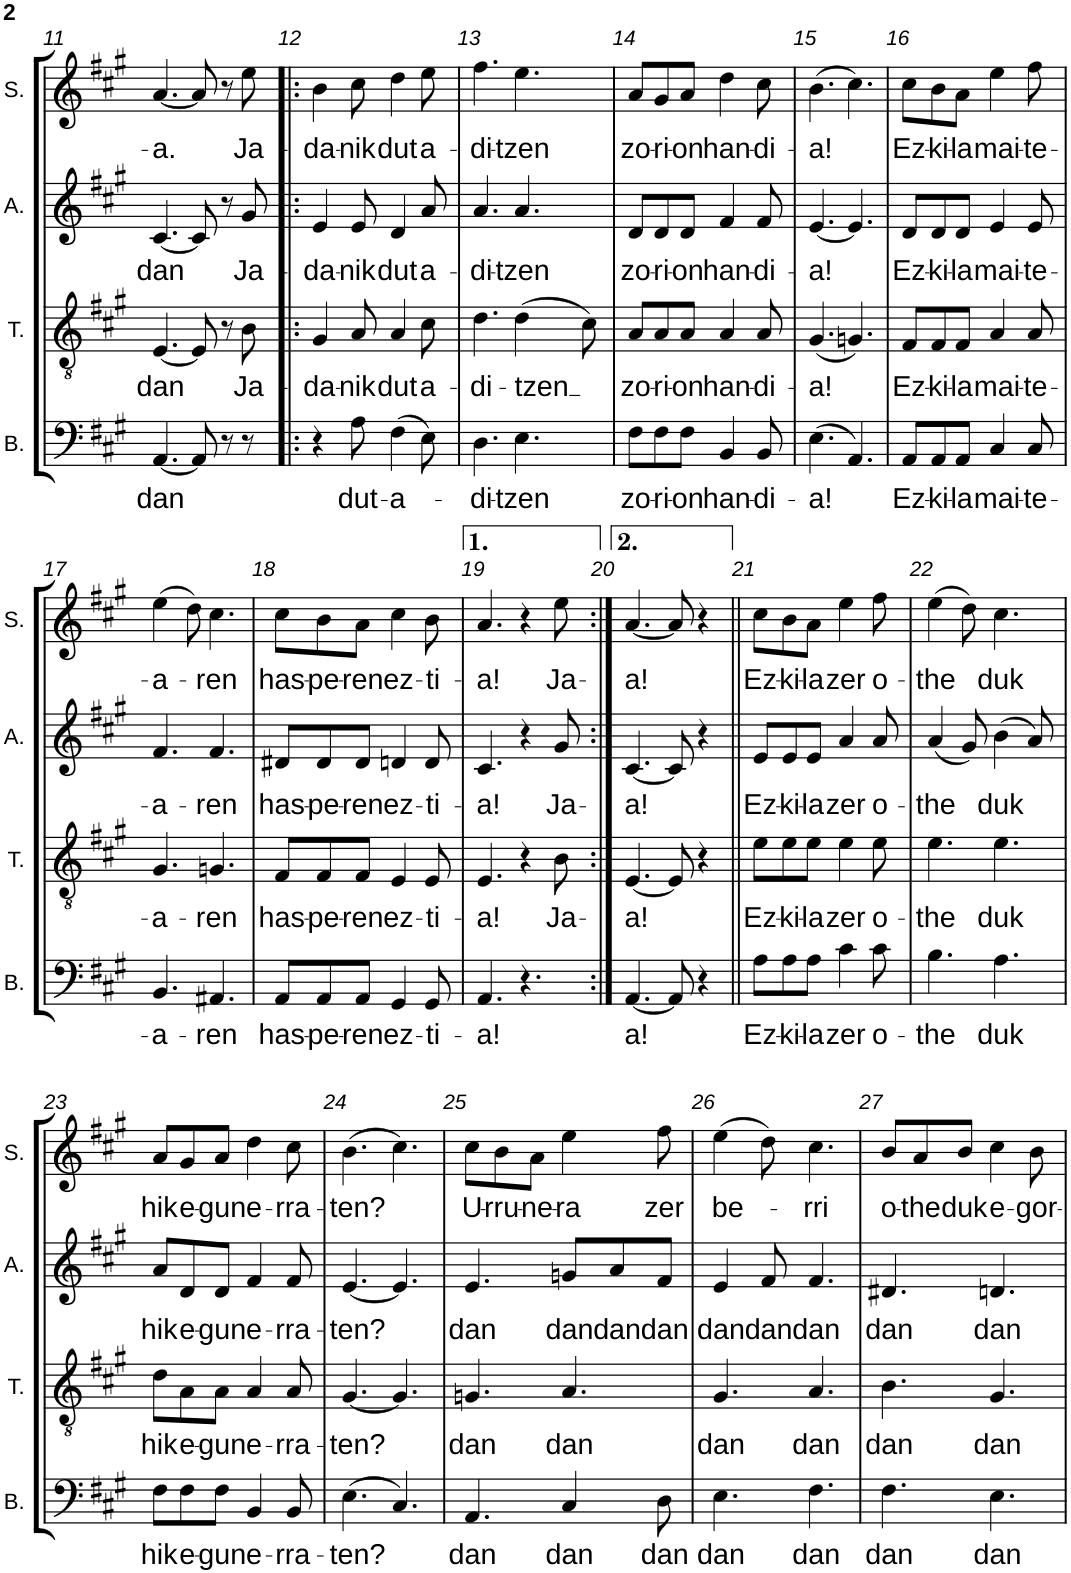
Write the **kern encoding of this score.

**kern	**text	**kern	**text	**kern	**text	**kern	**text
*part4	*part4	*part3	*part3	*part2	*part2	*part1	*part1
*staff4	*staff4	*staff3	*staff3	*staff2	*staff2	*staff1	*staff1
*I"Basse	*	*I"Tenor	*	*I"Alto	*	*I"Soprano	*
*I'B.	*	*I'T.	*	*I'A.	*	*I'S.	*
!!LO:PB:g=z
*clefF4	*	*clefGv2	*	*clefG2	*	*clefG2	*
*k[f#c#g#]	*	*k[f#c#g#]	*	*k[f#c#g#]	*	*k[f#c#g#]	*
*M6/8	*	*M6/8	*	*M6/8	*	*M6/8	*
=11	=11	=11	=11	=11	=11	=11	=11
!	!LO:LY:b	!	!LO:LY:b	!	!LO:LY:b	!	!LO:LY:b
[4.AA/	dan	[4.E/	dan	[4.c#/	dan	[4.a/	-a.
8AA/]	.	8E/]	.	8c#/]	.	8a/]	.
8r	.	8r	.	8r	.	8r	.
!	!	!	!LO:LY:b	!	!LO:LY:b	!	!LO:LY:b
8r	.	8B\	Ja-	8g#/	Ja-	8ee\	Ja-
=12!|:	=12!|:	=12!|:	=12!|:	=12!|:	=12!|:	=12!|:	=12!|:
!	!	!	!LO:LY:b	!	!LO:LY:b	!	!LO:LY:b
4r	.	4G#/	-da-	4e/	-da-	4b\	-da-
!	!LO:LY:b	!	!LO:LY:b	!	!LO:LY:b	!	!LO:LY:b
8A\	-dut-	8A/	-nik	8e/	-nik	8cc#\	-nik
!	!LO:LY:b	!	!LO:LY:b	!	!LO:LY:b	!	!LO:LY:b
(4F#\	a-	4A/	dut	4d/	dut	4dd\	dut
!	!	!	!LO:LY:b	!	!LO:LY:b	!	!LO:LY:b
8E\)	.	8c#\	a-	8a/	a-	8ee\	a-
=13	=13	=13	=13	=13	=13	=13	=13
!	!LO:LY:b	!	!LO:LY:b	!	!LO:LY:b	!	!LO:LY:b
4.D\	di-	4.d\	-di-	4.a/	-di-	4.ff#\	-di-
!	!LO:LY:b	!	!LO:LY:b	!	!LO:LY:b	!	!LO:LY:b
4.E\	-tzen	(4d\	-tzen	4.a/	-tzen	4.ee\	-tzen
.	.	8c#\)	.	.	.	.	.
=14	=14	=14	=14	=14	=14	=14	=14
!	!LO:LY:b	!	!LO:LY:b	!	!LO:LY:b	!	!LO:LY:b
8F#\L	zo-	8A/L	zo-	8d/L	zo-	8a/L	zo-
!	!LO:LY:b	!	!LO:LY:b	!	!LO:LY:b	!	!LO:LY:b
8F#\	-ri-	8A/	-ri-	8d/	-ri-	8g#/	-ri-
!	!LO:LY:b	!	!LO:LY:b	!	!LO:LY:b	!	!LO:LY:b
8F#\J	-on	8A/J	-on	8d/J	-on	8a/J	-on
!	!LO:LY:b	!	!LO:LY:b	!	!LO:LY:b	!	!LO:LY:b
4BB/	han-	4A/	han-	4f#/	han-	4dd\	han-
!	!LO:LY:b	!	!LO:LY:b	!	!LO:LY:b	!	!LO:LY:b
8BB/	-di-	8A/	-di-	8f#/	-di-	8cc#\	-di-
=15	=15	=15	=15	=15	=15	=15	=15
!	!LO:LY:b	!	!LO:LY:b	!	!LO:LY:b	!	!LO:LY:b
(4.E\	-a!	(4.G#/	-a!	[4.e/	-a!	(4.b\	-a!
4.AA/)	.	4.Gn/)	.	4.e/]	.	4.cc#\)	.
=16	=16	=16	=16	=16	=16	=16	=16
!	!LO:LY:b	!	!LO:LY:b	!	!LO:LY:b	!	!LO:LY:b
8AA/L	Ez-	8F#/L	Ez-	8d/L	Ez-	8cc#\L	Ez-
!	!LO:LY:b	!	!LO:LY:b	!	!LO:LY:b	!	!LO:LY:b
8AA/	-ki-	8F#/	-ki-	8d/	-ki-	8b\	-ki-
!	!LO:LY:b	!	!LO:LY:b	!	!LO:LY:b	!	!LO:LY:b
8AA/J	-la	8F#/J	-la	8d/J	-la	8a\J	-la
!	!LO:LY:b	!	!LO:LY:b	!	!LO:LY:b	!	!LO:LY:b
4C#/	mai-	4A/	mai-	4e/	mai-	4ee\	mai-
!	!LO:LY:b	!	!LO:LY:b	!	!LO:LY:b	!	!LO:LY:b
8C#/	-te-	8A/	-te-	8e/	-te-	8ff#\	-te-
!!LO:LB:g=z
=17	=17	=17	=17	=17	=17	=17	=17
!	!LO:LY:b	!	!LO:LY:b	!	!LO:LY:b	!	!LO:LY:b
4.BB/	-a-	4.G#/	-a-	4.f#/	-a-	(4ee\	-a-
.	.	.	.	.	.	8dd\)	.
!	!LO:LY:b	!	!LO:LY:b	!	!LO:LY:b	!	!LO:LY:b
4.AA#X/	-ren	4.Gn/	-ren	4.f#/	-ren	4.cc#\	-ren
=18	=18	=18	=18	=18	=18	=18	=18
!	!LO:LY:b	!	!LO:LY:b	!	!LO:LY:b	!	!LO:LY:b
8AA/L	has-	8F#/L	has-	8d#X/L	has-	8cc#\L	has-
!	!LO:LY:b	!	!LO:LY:b	!	!LO:LY:b	!	!LO:LY:b
8AA/	-pe-	8F#/	-pe-	8d#/	-pe-	8b\	-pe-
!	!LO:LY:b	!	!LO:LY:b	!	!LO:LY:b	!	!LO:LY:b
8AA/J	-ren	8F#/J	-ren	8d#/J	-ren	8a\J	-ren
!	!LO:LY:b	!	!LO:LY:b	!	!LO:LY:b	!	!LO:LY:b
4GG#/	ez-	4E/	ez-	4dn/	ez-	4cc#\	ez-
!	!LO:LY:b	!	!LO:LY:b	!	!LO:LY:b	!	!LO:LY:b
8GG#/	-ti-	8E/	-ti-	8d/	-ti-	8b\	-ti-
=19	=19	=19	=19	=19	=19	=19	=19
!	!LO:LY:b	!	!LO:LY:b	!	!LO:LY:b	!	!LO:LY:b
4.AA/	-a!	4.E/	-a!	4.c#/	-a!	4.a/	-a!
4.r	.	4r	.	4r	.	4r	.
!	!	!	!LO:LY:b	!	!LO:LY:b	!	!LO:LY:b
.	.	8B\	Ja-	8g#/	Ja-	8ee\	Ja-
=20:|!	=20:|!	=20:|!	=20:|!	=20:|!	=20:|!	=20:|!	=20:|!
!	!LO:LY:b	!	!LO:LY:b	!	!LO:LY:b	!	!LO:LY:b
[4.AA/	-a!	[4.E/	-a!	[4.c#/	-a!	[4.a/	-a!
8AA/]	.	8E/]	.	8c#/]	.	8a/]	.
4r	.	4r	.	4r	.	4r	.
=21||	=21||	=21||	=21||	=21||	=21||	=21||	=21||
!	!LO:LY:b	!	!LO:LY:b	!	!LO:LY:b	!	!LO:LY:b
8A\L	Ez-	8e\L	Ez-	8e/L	Ez-	8cc#\L	Ez-
!	!LO:LY:b	!	!LO:LY:b	!	!LO:LY:b	!	!LO:LY:b
8A\	-ki-	8e\	-ki-	8e/	-ki-	8b\	-ki-
!	!LO:LY:b	!	!LO:LY:b	!	!LO:LY:b	!	!LO:LY:b
8A\J	-la	8e\J	-la	8e/J	-la	8a\J	-la
!	!LO:LY:b	!	!LO:LY:b	!	!LO:LY:b	!	!LO:LY:b
4c#\	zer	4e\	zer	4a/	zer	4ee\	zer
!	!LO:LY:b	!	!LO:LY:b	!	!LO:LY:b	!	!LO:LY:b
8c#\	o-	8e\	o-	8a/	o-	8ff#\	o-
=22	=22	=22	=22	=22	=22	=22	=22
!	!LO:LY:b	!	!LO:LY:b	!	!LO:LY:b	!	!LO:LY:b
4.B\	-the	4.e\	-the	(4a/	-the	(4ee\	-the
.	.	.	.	8g#/)	.	8dd\)	.
!	!LO:LY:b	!	!LO:LY:b	!	!LO:LY:b	!	!LO:LY:b
4.A\	duk	4.e\	duk	(4b\	duk	4.cc#\	duk
.	.	.	.	8a/)	.	.	.
!!LO:LB:g=z
=23	=23	=23	=23	=23	=23	=23	=23
!	!LO:LY:b	!	!LO:LY:b	!	!LO:LY:b	!	!LO:LY:b
8F#\L	hik	8d\L	hik	8a/L	hik	8a/L	hik
!	!LO:LY:b	!	!LO:LY:b	!	!LO:LY:b	!	!LO:LY:b
8F#\	e-	8A\	e-	8d/	e-	8g#/	e-
!	!LO:LY:b	!	!LO:LY:b	!	!LO:LY:b	!	!LO:LY:b
8F#\J	-gun	8A\J	-gun	8d/J	-gun	8a/J	-gun
!	!LO:LY:b	!	!LO:LY:b	!	!LO:LY:b	!	!LO:LY:b
4BB/	e-	4A/	e-	4f#/	e-	4dd\	e-
!	!LO:LY:b	!	!LO:LY:b	!	!LO:LY:b	!	!LO:LY:b
8BB/	-rra-	8A/	-rra-	8f#/	-rra-	8cc#\	-rra-
=24	=24	=24	=24	=24	=24	=24	=24
!	!LO:LY:b	!	!LO:LY:b	!	!LO:LY:b	!	!LO:LY:b
(4.E\	-ten?	[4.G#/	-ten?	[4.e/	-ten?	(4.b\	-ten?
4.C#/)	.	4.G#/]	.	4.e/]	.	4.cc#\)	.
=25	=25	=25	=25	=25	=25	=25	=25
!	!LO:LY:b	!	!LO:LY:b	!	!LO:LY:b	!	!LO:LY:b
4.AA/	dan	4.Gn/	dan	4.e/	dan	8cc#\L	U-
!	!	!	!	!	!	!	!LO:LY:b
.	.	.	.	.	.	8b\	-rru-
!	!	!	!	!	!	!	!LO:LY:b
.	.	.	.	.	.	8a\J	-ne-
!	!LO:LY:b	!	!LO:LY:b	!	!LO:LY:b	!	!LO:LY:b
4C#/	dan	4.A/	dan	8gn/L	dan	4ee\	-ra
!	!	!	!	!	!LO:LY:b	!	!
.	.	.	.	8a/	dan	.	.
!	!LO:LY:b	!	!	!	!LO:LY:b	!	!LO:LY:b
8D\	dan	.	.	8f#/J	dan	8ff#\	zer
=26	=26	=26	=26	=26	=26	=26	=26
!	!LO:LY:b	!	!LO:LY:b	!	!LO:LY:b	!	!LO:LY:b
4.E\	dan	4.G#/	dan	4e/	dan	(4ee\	be-
!	!	!	!	!	!LO:LY:b	!	!
.	.	.	.	8f#/	dan	8dd\)	.
!	!LO:LY:b	!	!LO:LY:b	!	!LO:LY:b	!	!LO:LY:b
4.F#\	dan	4.A/	dan	4.f#/	dan	4.cc#\	rri
=27	=27	=27	=27	=27	=27	=27	=27
!	!LO:LY:b	!	!LO:LY:b	!	!LO:LY:b	!	!LO:LY:b
4.F#\	dan	4.B\	dan	4.d#X/	dan	8b/L	o-
!	!	!	!	!	!	!	!LO:LY:b
.	.	.	.	.	.	8a/	-the
!	!	!	!	!	!	!	!LO:LY:b
.	.	.	.	.	.	8b/J	duk
!	!LO:LY:b	!	!LO:LY:b	!	!LO:LY:b	!	!LO:LY:b
4.E\	dan	4.G#/	dan	4.dn/	dan	4cc#\	e-
!	!	!	!	!	!	!	!LO:LY:b
.	.	.	.	.	.	8b\	-gor-
=	=	=	=	=	=	=	=
*-	*-	*-	*-	*-	*-	*-	*-
